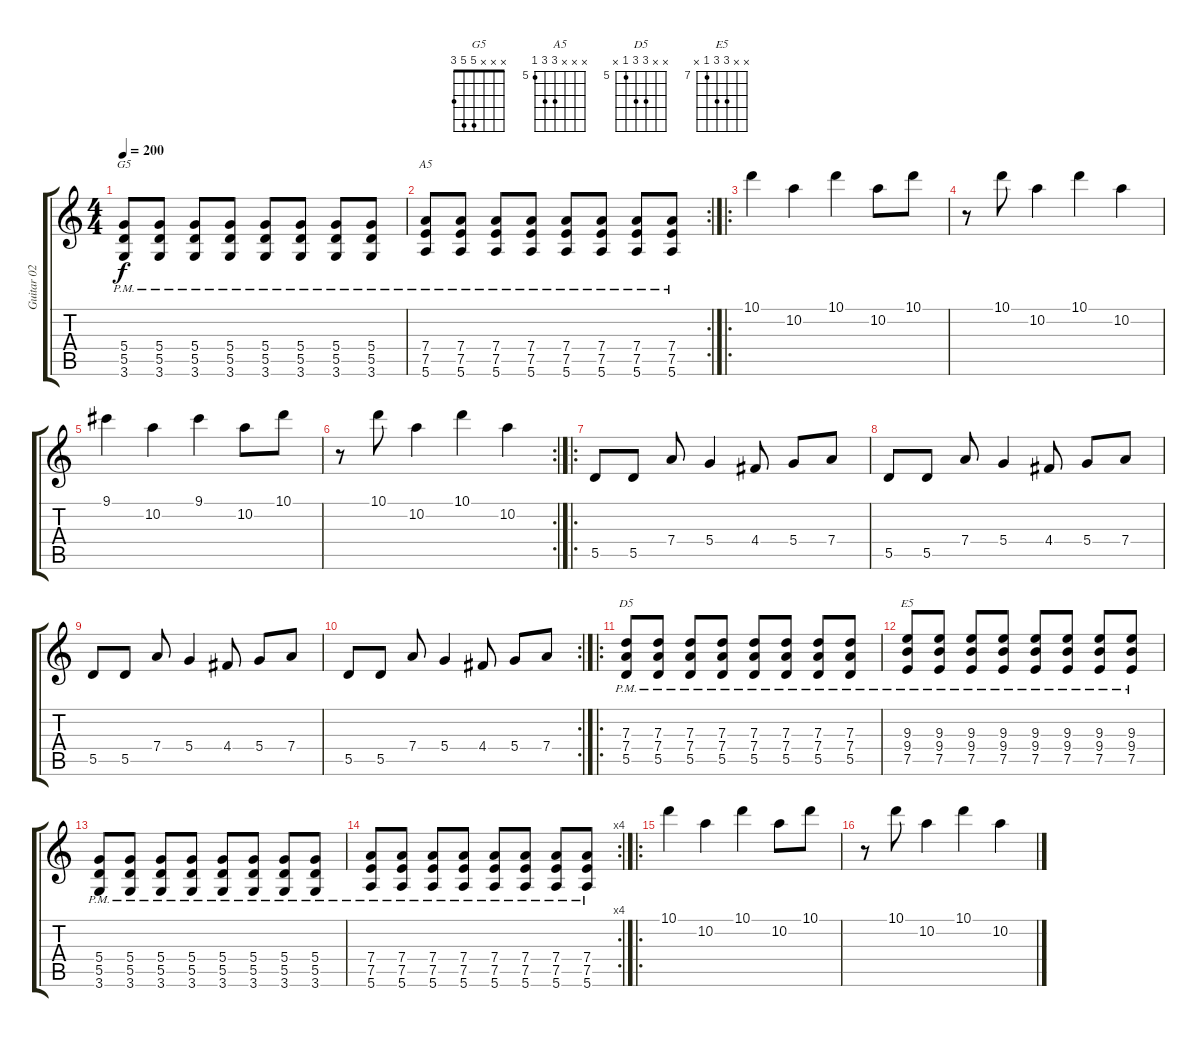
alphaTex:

\track ("Guitar 02 " "Guitar 02 ") {instrument distortionguitar}
\staff {score tabs}
\tuning (E4 B3 G3 D3 A2 E2) {hide}
\chord ("G5" x x x 5 5 3)
\chord ("A5" x x x 7 7 5) {firstfret 5}
\chord ("D5" x x 7 7 5 x) {firstfret 5}
\chord ("E5" x x 9 9 7 x) {firstfret 7}
\ts (4 4)
\tempo 200
\clef g2
\ks c
(5.4{pm} 5.5{pm} 3.6{pm}).8{ch "G5" dy f} (5.4{pm} 5.5{pm} 3.6{pm}).8 (5.4{pm} 5.5{pm} 3.6{pm}).8 (5.4{pm} 5.5{pm} 3.6{pm}).8 (5.4{pm} 5.5{pm} 3.6{pm}).8 (5.4{pm} 5.5{pm} 3.6{pm}).8 (5.4{pm} 5.5{pm} 3.6{pm}).8 (5.4{pm} 5.5{pm} 3.6{pm}).8 |
\rc 2
(7.4{pm} 7.5{pm} 5.6{pm}).8{ch "A5"} (7.4{pm} 7.5{pm} 5.6{pm}).8 (7.4{pm} 7.5{pm} 5.6{pm}).8 (7.4{pm} 7.5{pm} 5.6{pm}).8 (7.4{pm} 7.5{pm} 5.6{pm}).8 (7.4{pm} 7.5{pm} 5.6{pm}).8 (7.4{pm} 7.5{pm} 5.6{pm}).8 (7.4{pm} 7.5{pm} 5.6{pm}).8 |
\ro
10.1.4 10.2.4 10.1.4 10.2.8 10.1.8 |
r.8 10.1.8 10.2.4 10.1.4 10.2.4 |
9.1.4 10.2.4 9.1.4 10.2.8 10.1.8 |
\rc 2
r.8 10.1.8 10.2.4 10.1.4 10.2.4 |
\ro
5.5.8 5.5.8 7.4.8 5.4.4 4.4.8 5.4.8 7.4.8 |
5.5.8 5.5.8 7.4.8 5.4.4 4.4.8 5.4.8 7.4.8 |
5.5.8 5.5.8 7.4.8 5.4.4 4.4.8 5.4.8 7.4.8 |
\rc 2
5.5.8 5.5.8 7.4.8 5.4.4 4.4.8 5.4.8 7.4.8 |
\ro
(7.3{pm} 7.4{pm} 5.5{pm}).8{ch "D5"} (7.3{pm} 7.4{pm} 5.5{pm}).8 (7.3{pm} 7.4{pm} 5.5{pm}).8 (7.3{pm} 7.4{pm} 5.5{pm}).8 (7.3{pm} 7.4{pm} 5.5{pm}).8 (7.3{pm} 7.4{pm} 5.5{pm}).8 (7.3{pm} 7.4{pm} 5.5{pm}).8 (7.3{pm} 7.4{pm} 5.5{pm}).8 |
(9.3{pm} 9.4{pm} 7.5{pm}).8{ch "E5"} (9.3{pm} 9.4{pm} 7.5{pm}).8 (9.3{pm} 9.4{pm} 7.5{pm}).8 (9.3{pm} 9.4{pm} 7.5{pm}).8 (9.3{pm} 9.4{pm} 7.5{pm}).8 (9.3{pm} 9.4{pm} 7.5{pm}).8 (9.3{pm} 9.4{pm} 7.5{pm}).8 (9.3{pm} 9.4{pm} 7.5{pm}).8 |
(5.4{pm} 5.5{pm} 3.6{pm}).8 (5.4{pm} 5.5{pm} 3.6{pm}).8 (5.4{pm} 5.5{pm} 3.6{pm}).8 (5.4{pm} 5.5{pm} 3.6{pm}).8 (5.4{pm} 5.5{pm} 3.6{pm}).8 (5.4{pm} 5.5{pm} 3.6{pm}).8 (5.4{pm} 5.5{pm} 3.6{pm}).8 (5.4{pm} 5.5{pm} 3.6{pm}).8 |
\rc 4
(7.4{pm} 7.5{pm} 5.6{pm}).8 (7.4{pm} 7.5{pm} 5.6{pm}).8 (7.4{pm} 7.5{pm} 5.6{pm}).8 (7.4{pm} 7.5{pm} 5.6{pm}).8 (7.4{pm} 7.5{pm} 5.6{pm}).8 (7.4{pm} 7.5{pm} 5.6{pm}).8 (7.4{pm} 7.5{pm} 5.6{pm}).8 (7.4{pm} 7.5{pm} 5.6{pm}).8 |
\ro
10.1.4 10.2.4 10.1.4 10.2.8 10.1.8 |
r.8 10.1.8 10.2.4 10.1.4 10.2.4
